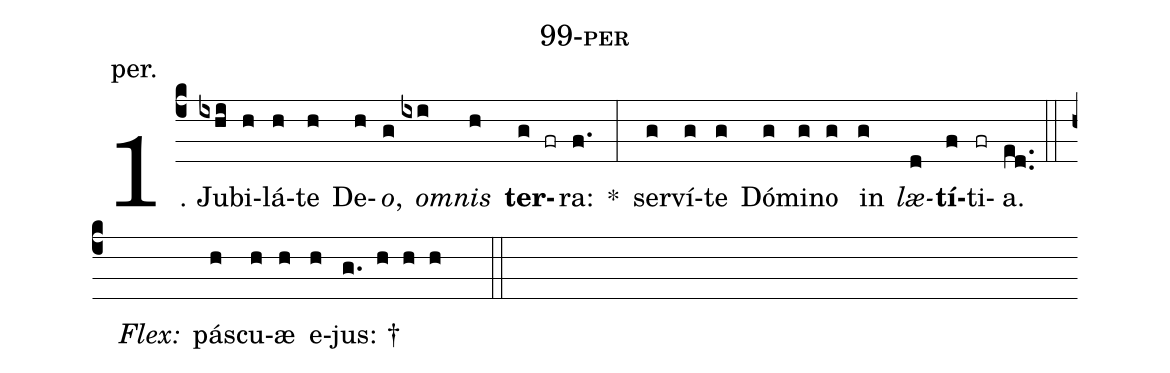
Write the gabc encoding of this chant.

name: 99-per;
annotation: per.;
%%
(c4)1. Ju(ixhi)bi(h)lá(h)te(h) De(h)<i>o</i>,(g) <i>om</i>(ixi)<i>nis</i>(h) <b>ter</b>(g fr)ra:(f.) *(:) ser(g)ví(g)te(g) Dó(g)mi(g)no(g) in(g) <i>læ</i>(d)<b>tí</b>(f)ti(fr)a.(ed..) (::)
<i>Flex:</i>()  pás(h)cu(h)æ(h) e(h)jus: †(g. h h h  ::)
